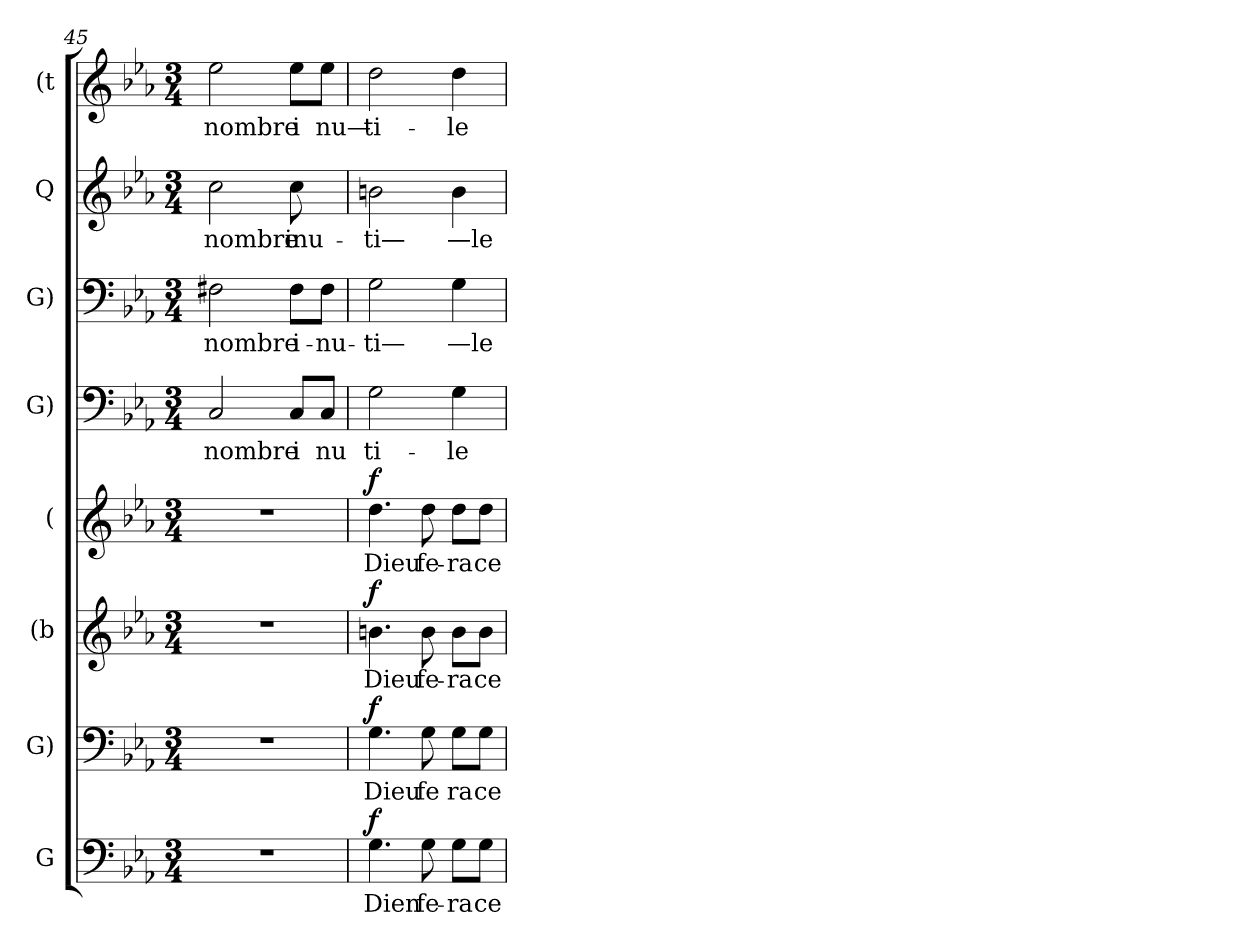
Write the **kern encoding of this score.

**kern	**text	**dynam	**kern	**text	**dynam	**kern	**text	**dynam	**kern	**text	**dynam	**kern	**text	**kern	**text	**kern	**text	**kern	**text
*part8	*part8	*part8	*part7	*part7	*part7	*part6	*part6	*part6	*part5	*part5	*part5	*part4	*part4	*part3	*part3	*part2	*part2	*part1	*part1
*staff8	*staff8	*staff8	*staff7	*staff7	*staff7	*staff6	*staff6	*staff6	*staff5	*staff5	*staff5	*staff4	*staff4	*staff3	*staff3	*staff2	*staff2	*staff1	*staff1
*I"G	*	*	*I"G)	*	*	*I"(b	*	*	*I"(	*	*	*I"G)	*	*I"G)	*	*I"Q	*	*I"(t	*
*clefF4	*	*	*clefF4	*	*	*clefG2	*	*	*clefG2	*	*	*clefF4	*	*clefF4	*	*clefG2	*	*clefG2	*
*k[b-e-a-]	*	*	*k[b-e-a-]	*	*	*k[b-e-a-]	*	*	*k[b-e-a-]	*	*	*k[b-e-a-]	*	*k[b-e-a-]	*	*k[b-e-a-]	*	*k[b-e-a-]	*
*M3/4	*	*	*M3/4	*	*	*M3/4	*	*	*M3/4	*	*	*M3/4	*	*M3/4	*	*M3/4	*	*M3/4	*
=45	=45	=45	=45	=45	=45	=45	=45	=45	=45	=45	=45	=45	=45	=45	=45	=45	=45	=45	=45
2.r	.	.	2.r	.	.	2.r	.	.	2.r	.	.	2Ci/	nombre	2F#Xi\	nombre	2cci\	nombre	2ee-i\	nombre
.	.	.	.	.	.	.	.	.	.	.	.	8Ci/L	i	8F#i\L	i-	8cci\	inu-	8ee-i\L	i
.	.	.	.	.	.	.	.	.	.	.	.	8Ci/J	nu	8F#i\J	nu-	8ryy	.	8ee-i\J	nu—
!!LO:LB:g=z
=46	=46	=46	=46	=46	=46	=46	=46	=46	=46	=46	=46	=46	=46	=46	=46	=46	=46	=46	=46
!	!	!LO:DY:a	!	!	!LO:DY:a	!	!	!LO:DY:a	!	!	!LO:DY:a	!	!	!	!	!	!	!	!
4.Gi\	Dien	f	4.Gi\	Dieu	f	4.bni\	Dieu	f	4.ddi\	Dieu	f	2Gi\	ti-	2Gi\	ti—	2bni\	ti—	2ddi\	ti-
8Gi\	fe-	.	8Gi\	fe	.	8bi\	fe-	.	8ddi\	fe-	.	.	.	.	.	.	.	.	.
8Gi\L	ra	.	8Gi\L	ra	.	8bi\L	ra	.	8ddi\L	ra	.	4Gi\	le	4Gi\	—le	4bi\	—le	4ddi\	le
8Gi\J	ce	.	8Gi\J	ce	.	8bi\J	ce	.	8ddi\J	ce	.	.	.	.	.	.	.	.	.
=	=	=	=	=	=	=	=	=	=	=	=	=	=	=	=	=	=	=	=
*-	*-	*-	*-	*-	*-	*-	*-	*-	*-	*-	*-	*-	*-	*-	*-	*-	*-	*-	*-
